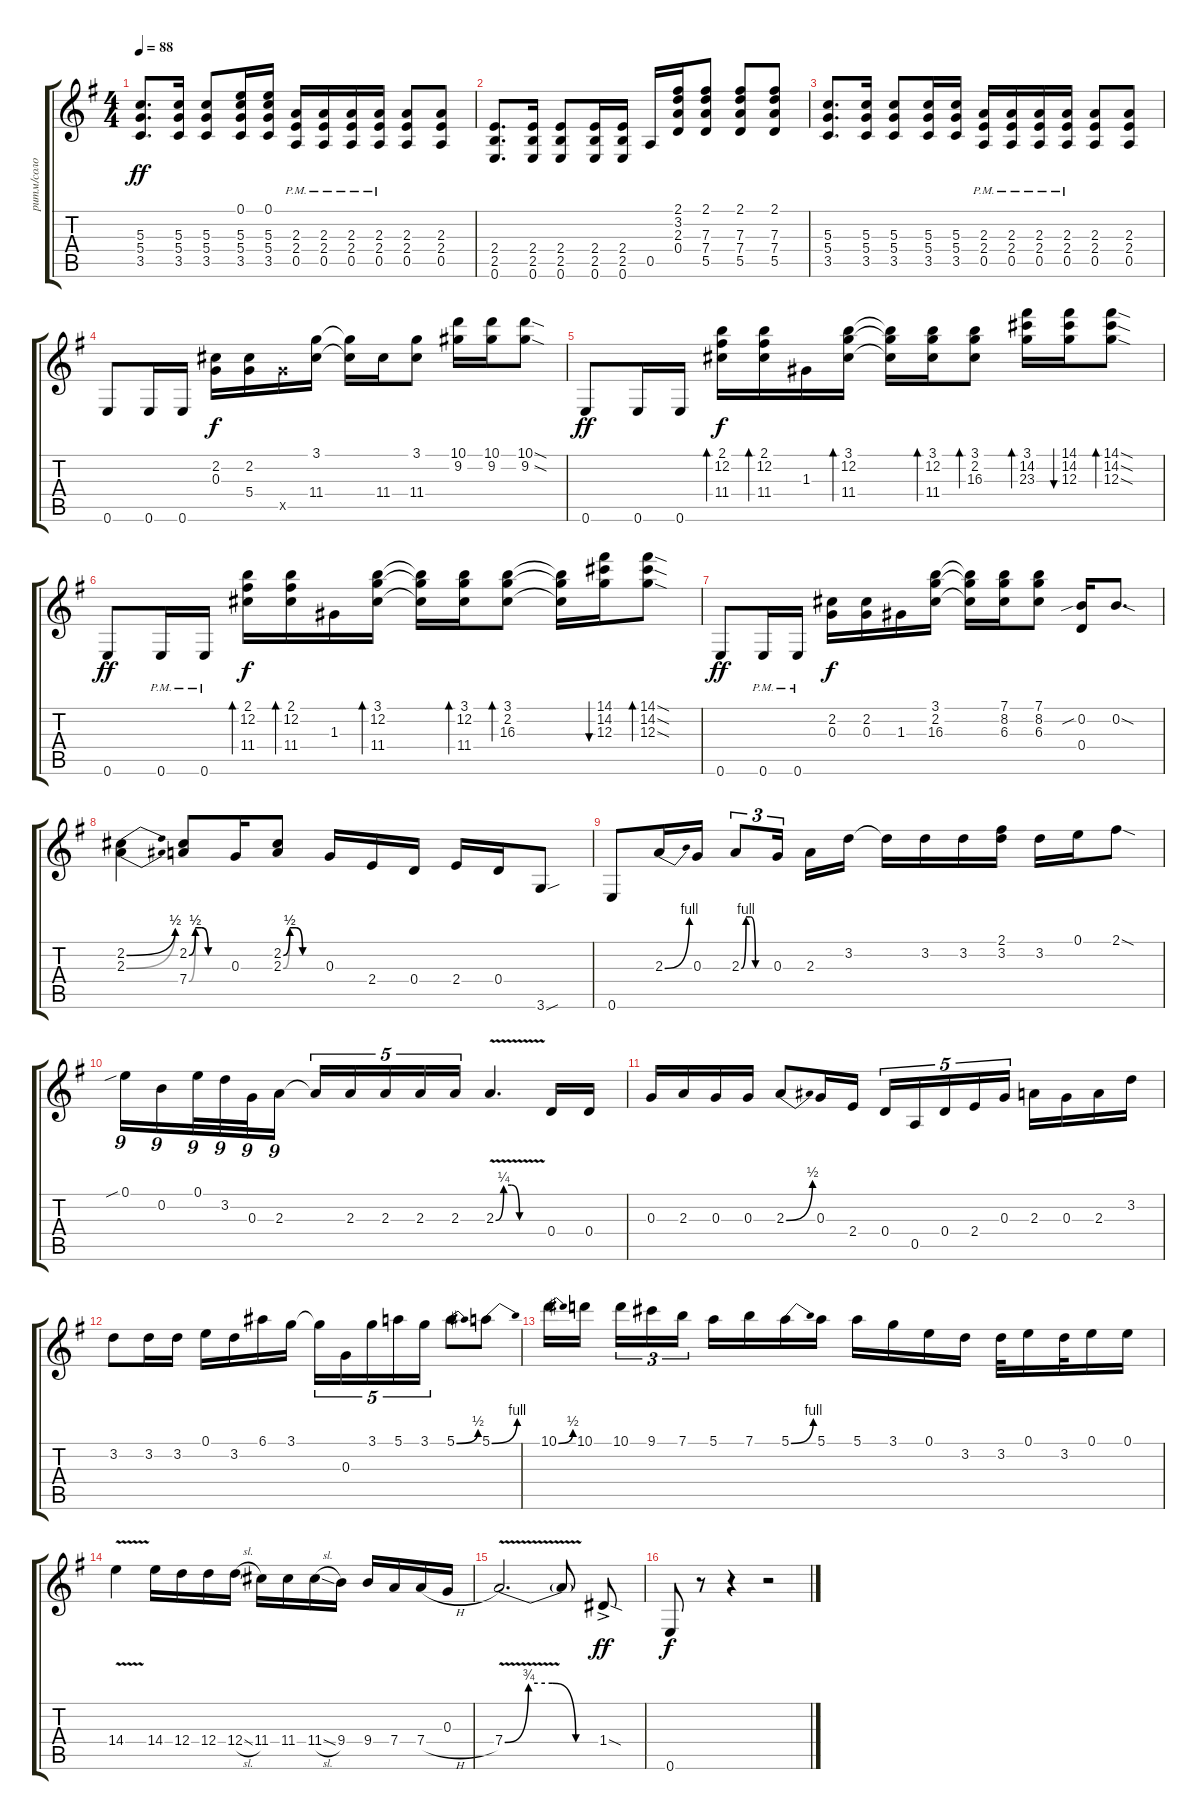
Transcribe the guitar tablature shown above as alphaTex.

\track ("ритм/соло" "ритм/соло") {instrument overdrivenguitar}
\staff {score tabs}
\tuning (E4 B3 G3 D3 A2 E2) {hide}
\ts (4 4)
\tempo 88
\clef g2
\ks eminor
(5.3 5.4 3.5).8{d dy ff} (5.3 5.4 3.5).16 (5.3 5.4 3.5).8 (0.1 5.3 5.4 3.5).16 (0.1 5.3 5.4 3.5).16 (2.3{pm} 2.4{pm} 0.5{pm}).16 (2.3{pm} 2.4{pm} 0.5{pm}).16 (2.3{pm} 2.4{pm} 0.5{pm}).16 (2.3{pm} 2.4{pm} 0.5{pm}).16 (2.3 2.4 0.5).8 (2.3 2.4 0.5).8 |
(2.4 2.5 0.6).8{d} (2.4 2.5 0.6).16 (2.4 2.5 0.6).8 (2.4 2.5 0.6).16 (2.4 2.5 0.6).16 0.5.16 (2.1 3.2 2.3 0.4).16 (2.1 7.3 7.4 5.5).8 (2.1 7.3 7.4 5.5).8 (2.1 7.3 7.4 5.5).8 |
(5.3 5.4 3.5).8{d} (5.3 5.4 3.5).16 (5.3 5.4 3.5).8 (5.3 5.4 3.5).16 (5.3 5.4 3.5).16 (2.3{pm} 2.4{pm} 0.5{pm}).16 (2.3{pm} 2.4{pm} 0.5{pm}).16 (2.3{pm} 2.4{pm} 0.5{pm}).16 (2.3{pm} 2.4{pm} 0.5{pm}).16 (2.3 2.4 0.5).8 (2.3 2.4 0.5).8 |
0.6.8 0.6.16 0.6.16 (2.2 0.3).16{dy f} (2.2 5.4).16 10.5{x}.16 (3.1 11.4).16 (3.1{t} 11.4{t}).16 11.4.16 (3.1 11.4).8 (10.1 9.2).16 (10.1 9.2).16 (10.1{sod} 9.2{sod}).8 |
0.6.8{dy ff} 0.6.16 0.6.16 (2.1 12.2 11.4).16{bd 60 dy f} (2.1 12.2 11.4).16{bd 60} 1.3.16 (3.1 12.2 11.4).16{bd 60} (3.1{t} 12.2{t} 11.4{t}).16 (3.1 12.2 11.4).16{bd 60} (3.1 2.2 16.3).8{bd 60} (3.1 14.2 23.3).16{bd 60} (14.1 14.2 12.3).16{bu 60} (14.1{sod} 14.2{sod} 12.3{sod}).8{bd 60} |
0.6.8{dy ff} 0.6{pm}.16 0.6{pm}.16 (2.1 12.2 11.4).16{bd 60 dy f} (2.1 12.2 11.4).16{bd 60} 1.3.16 (3.1 12.2 11.4).16{bd 60} (3.1{t} 12.2{t} 11.4{t}).16 (3.1 12.2 11.4).16{bd 60} (3.1 2.2 16.3).8{bd 60} (3.1{t} 2.2{t} 16.3{t}).16 (14.1 14.2 12.3).16{bu 60} (14.1{sod} 14.2{sod} 12.3{sod}).8{bd 60} |
0.6.8{dy ff} 0.6{pm}.16 0.6{pm}.16 (2.2 0.3).16{dy f} (2.2 0.3).16 1.3.16 (3.1 2.2 16.3).16 (3.1{t} 2.2{t} 16.3{t}).16 (7.1 8.2 6.3).16 (7.1 8.2 6.3).8 (0.2{sib} 0.4).16 0.2{sod}.8{d} |
(2.2{be (bend 0 0 60 2)} 2.3{be (bend 0 0 60 2)}).4 (2.2{be (custom 0 0 10 2 20 2 30 0 60 0)} 7.4{be (custom 0 0 10 2 20 2 30 0 60 0)}).8 0.3.16 (2.2{be (custom 0 0 10 2 20 2 30 0 60 0)} 2.3{be (custom 0 0 10 2 20 2 30 0 60 0)}).8 0.3.16 2.4.16 0.4.16 2.4.16 0.4.16 3.6{sou}.8 |
0.6.8 2.3{be (bend 0 0 60 4)}.16 0.3.16 2.3{be (custom 0 0 10 4 20 4 30 0 60 0)}.8{tu (3 2)} 0.3.16{tu (3 2) beam splitsecondary} 2.3.16 3.2.16 3.2{t}.16 3.2.16 3.2.16 (2.1 3.2).16 3.2.16 0.1.16 2.1{sod}.8 |
0.1{sib}.16{tu (9 8)} 0.2.16{tu (9 8)} 0.1.32{tu (9 8)} 3.2.32{tu (9 8)} 0.3.32{tu (9 8)} 2.3.16{tu (9 8)} 2.3{t}.16{tu (5 4)} 2.3.16{tu (5 4)} 2.3.16{tu (5 4)} 2.3.16{tu (5 4)} 2.3.16{tu (5 4)} 2.3{be (custom 0 0 10 1 20 1 30 0 60 0) v}.4{d} 0.4.16 0.4.16 |
0.3.16 2.3.16 0.3.16 0.3.16 2.3{be (bend 0 0 60 2)}.8 0.3.16 2.4.16 0.4.16{tu (5 4)} 0.5.16{tu (5 4)} 0.4.16{tu (5 4)} 2.4.16{tu (5 4)} 0.3.16{tu (5 4)} 2.3.16 0.3.16 2.3.16 3.2.16 |
3.2.8 3.2.16 3.2.16 0.1.16 3.2.16 6.1.16 3.1.16 3.1{t}.16{tu (5 4)} 0.3.16{tu (5 4)} 3.1.16{tu (5 4)} 5.1.16{tu (5 4)} 3.1.16{tu (5 4)} 5.1{be (bend 0 0 60 2)}.8 5.1{be (bend 0 0 60 4)}.8 |
10.1{be (bend 0 0 60 2)}.16 10.1.16{beam splitsecondary} 10.1.16{tu (3 2)} 9.1.16{tu (3 2)} 7.1.16{tu (3 2)} 5.1.16 7.1.16 5.1{be (bend 0 0 60 4)}.16 5.1.16 5.1.16 3.1.16 0.1.16 3.2.16 3.2.32 0.1.16 3.2.32 0.1.16 0.1.16 |
14.4{v}.4 14.4.16 12.4.16 12.4.16 12.4{sl}.16 11.4.16 11.4.16 11.4{sl}.16 9.4.16 9.4.16 7.4.16 7.4{h}.16 0.3.16 |
7.4{be (custom 0 0 15 3 30 3 45 0 60 0) v}.2{d} 7.4{t}.8{beam split} 1.4{sod ac}.8{dy ff} |
0.6.8{dy f} r.8 r.4 r.2
